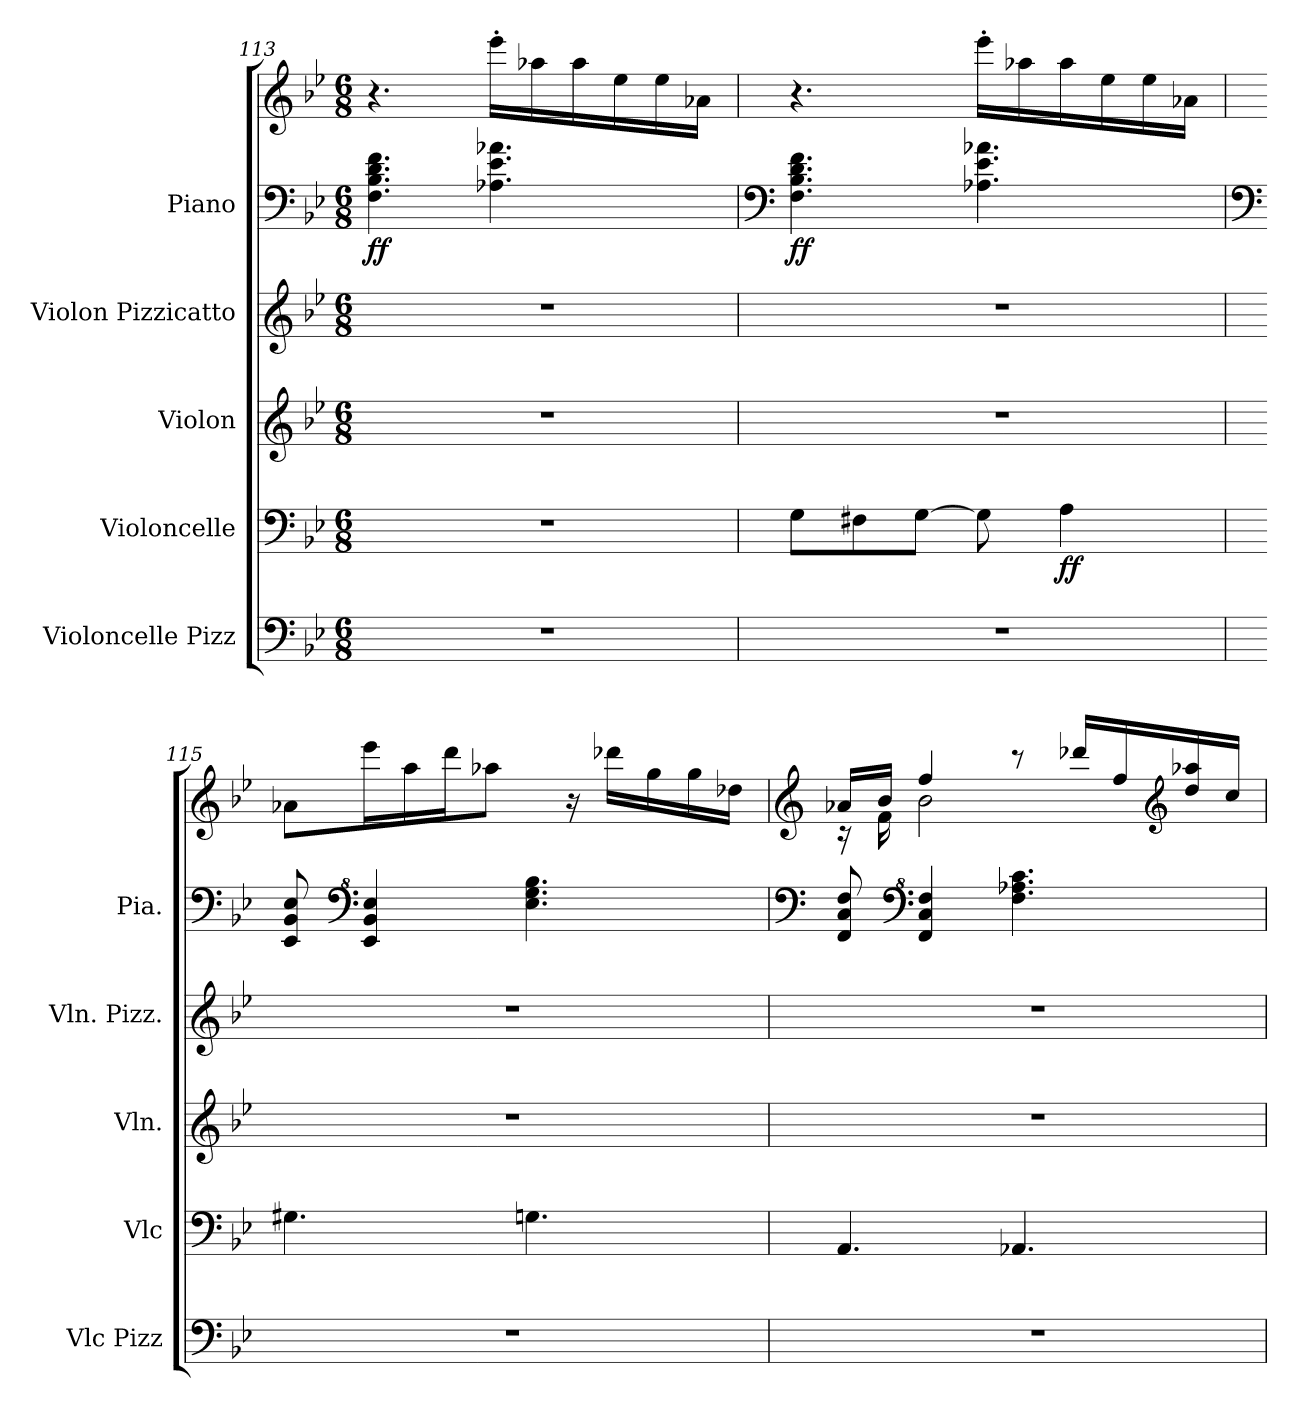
**kern	**kern	**dynam	**kern	**kern	**kern	**kern	**dynam
*part5	*part4	*part4	*part3	*part2	*part1	*part1	*part1
*staff6	*staff5	*staff5	*staff4	*staff3	*staff2	*staff1	*staff1/2
*I"Violoncelle Pizz	*I"Violoncelle	*	*I"Violon	*I"Violon Pizzicatto	*I"Piano	*	*
*I'Vlc Pizz	*I'Vlc	*	*I'Vln.	*I'Vln. Pizz.	*I'Pia.	*	*
*clefF4	*clefF4	*	*clefG2	*clefG2	*clefF4	*clefG2	*
*k[b-e-]	*k[b-e-]	*	*k[b-e-]	*k[b-e-]	*k[b-e-]	*k[b-e-]	*
*M6/8	*M6/8	*	*M6/8	*M6/8	*M6/8	*M6/8	*
=113	=113	=113	=113	=113	=113	=113	=113
!	!	!	!	!	!	!	!LO:DY:b=2
2.r	2.r	.	2.r	2.r	4.F\ 4.B-\ 4.d\ 4.f\	4.r	ff
.	.	.	.	.	4.A-X\ 4.e-\ 4.a-X\	16eee-'\LL	.
.	.	.	.	.	.	16aa-X\	.
.	.	.	.	.	.	16aa-\	.
.	.	.	.	.	.	16ee-\	.
.	.	.	.	.	.	16ee-\	.
.	.	.	.	.	.	16a-X\JJ	.
=114	=114	=114	=114	=114	=114	=114	=114
*	*	*	*	*	*clefF4	*	*
!	!	!	!	!	!	!	!LO:DY:b=2
2.r	8G\L	.	2.r	2.r	4.F\ 4.B-\ 4.d\ 4.f\	4.r	ff
.	8F#X\	.	.	.	.	.	.
.	[8G\J	.	.	.	.	.	.
.	8G\]	.	.	.	4.A-X\ 4.e-\ 4.a-X\	16eee-'\LL	.
.	.	.	.	.	.	16aa-X\	.
!	!	!LO:DY:b	!	!	!	!	!
.	4A\	ff	.	.	.	16aa-\	.
.	.	.	.	.	.	16ee-\	.
.	.	.	.	.	.	16ee-\	.
.	.	.	.	.	.	16a-X\JJ	.
=115	=115	=115	=115	=115	=115	=115	=115
*	*	*	*	*	*clefF4	*	*
2.r	4.G#X\	.	2.r	2.r	8EE-/ 8BB-/ 8E-/	8a-X\L	.
*	*	*	*	*	*clefF^4	*	*
.	.	.	.	.	4E-/ 4B-/ 4e-/	16eee-\L	.
.	.	.	.	.	.	16aa\	.
.	.	.	.	.	.	16ddd\J	.
.	.	.	.	.	.	8aa-X\J	.
.	4.Gn\	.	.	.	4.e-\ 4.g\ 4.b-\	.	.
.	.	.	.	.	.	16r	.
.	.	.	.	.	.	16ddd-X\LL	.
.	.	.	.	.	.	16gg\	.
.	.	.	.	.	.	16gg\	.
.	.	.	.	.	.	16dd-X\JJ	.
=116	=116	=116	=116	=116	=116	=116	=116
*	*	*	*	*	*clefF4	*clefG2	*
*	*	*	*	*	*	*^	*
2.r	4.AA/	.	2.r	2.r	8FF/ 8C/ 8F/	16a-X/LL	16r	.
.	.	.	.	.	.	16b-/JJ	16f\	.
*	*	*	*	*	*clefF^4	*	*	*
.	.	.	.	.	4F/ 4c/ 4f/	4ff/	2b-\	.
.	4.AA-X/	.	.	.	4.f\ 4.a-X\ 4.cc\	8r	.	.
.	.	.	.	.	.	16ddd-X/LL	.	.
.	.	.	.	.	.	16ff/	.	.
*	*	*	*	*	*	*clefG2	*	*
.	.	.	.	.	.	16dd/ 16aa-X/	8ryy	.
.	.	.	.	.	.	16cc/JJ	.	.
*	*	*	*	*	*	*v	*v	*
=	=	=	=	=	=	=	=
*-	*-	*-	*-	*-	*-	*-	*-
